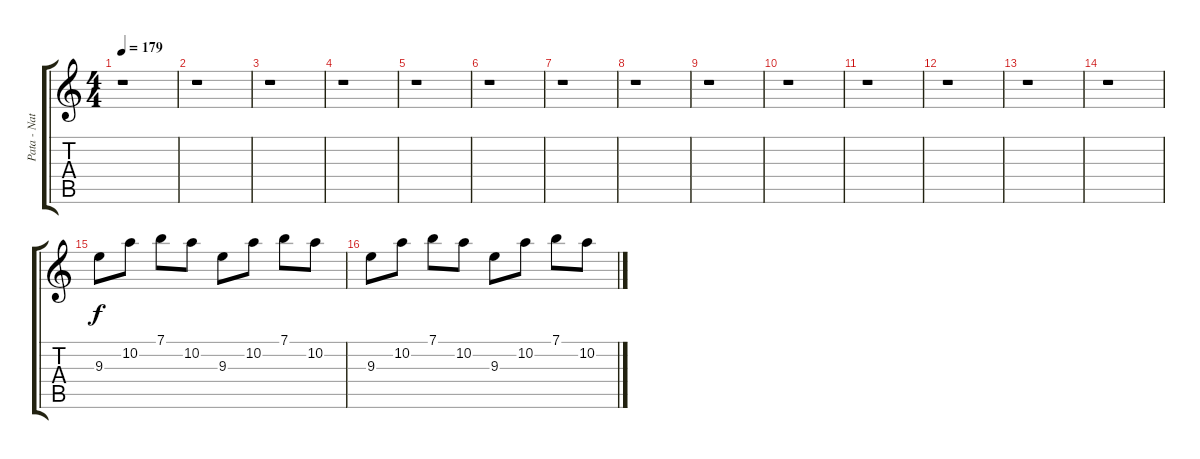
\track ("Pata - Natural tone" "Pata - Nat") {instrument electricguitarclean}
\staff {score tabs}
\tuning (E4 B3 G3 D3 A2 E2) {hide}
\ts (4 4)
\tempo 179
\clef g2
\ks c
r.1{dy f} |
r.1 |
r.1 |
r.1 |
r.1 |
r.1 |
r.1 |
r.1 |
r.1 |
r.1 |
r.1 |
r.1 |
r.1 |
r.1 |
9.3.8 10.2.8 7.1.8 10.2.8 9.3.8 10.2.8 7.1.8 10.2.8 |
9.3.8 10.2.8 7.1.8 10.2.8 9.3.8 10.2.8 7.1.8 10.2.8
